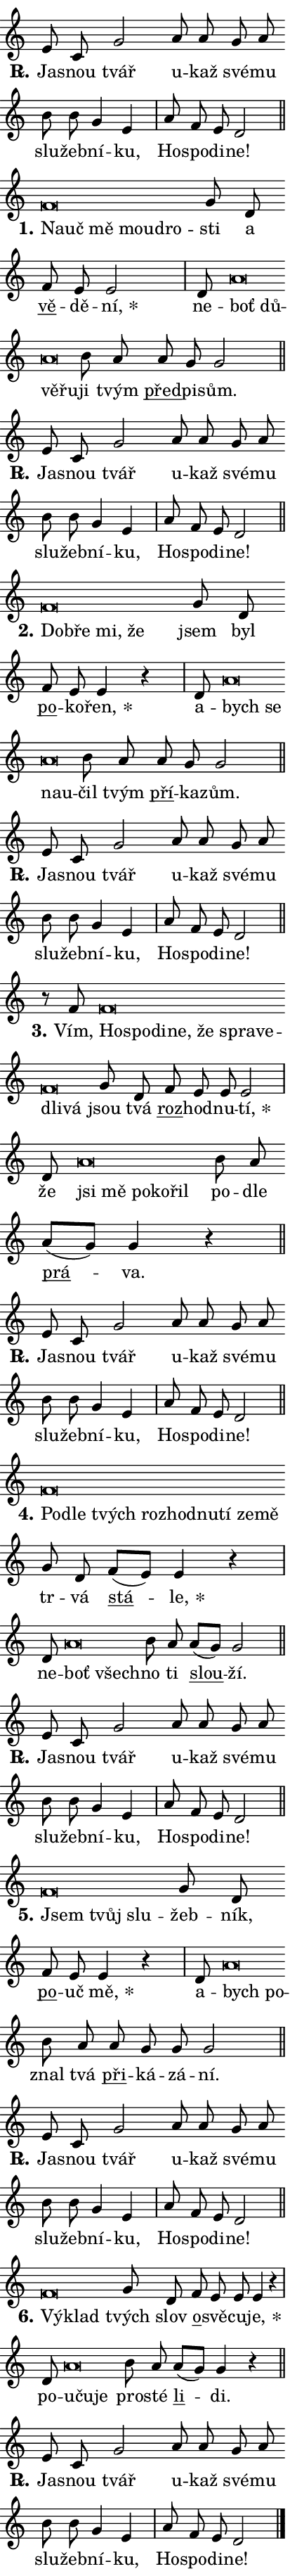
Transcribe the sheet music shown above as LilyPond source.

\version "2.24.0"
\header { tagline = "" }
\paper {
  indent = 0\cm
  top-margin = 0\cm
  right-margin = 0.13\cm % to fit lyric hyphens
  bottom-margin = 0\cm
  left-margin = 0\cm
  paper-width = 7\cm
  page-breaking = #ly:one-page-breaking
  system-system-spacing.basic-distance = #11
  score-system-spacing.basic-distance = #11
  ragged-last = ##f
}


%% Author: Thomas Morley
%% https://lists.gnu.org/archive/html/lilypond-user/2020-05/msg00002.html
#(define (line-position grob)
"Returns position of @var[grob} in current system:
   @code{'start}, if at first time-step
   @code{'end}, if at last time-step
   @code{'middle} otherwise
"
  (let* ((col (ly:item-get-column grob))
         (ln (ly:grob-object col 'left-neighbor))
         (rn (ly:grob-object col 'right-neighbor))
         (col-to-check-left (if (ly:grob? ln) ln col))
         (col-to-check-right (if (ly:grob? rn) rn col))
         (break-dir-left
           (and
             (ly:grob-property col-to-check-left 'non-musical #f)
             (ly:item-break-dir col-to-check-left)))
         (break-dir-right
           (and
             (ly:grob-property col-to-check-right 'non-musical #f)
             (ly:item-break-dir col-to-check-right))))
        (cond ((eqv? 1 break-dir-left) 'start)
              ((eqv? -1 break-dir-right) 'end)
              (else 'middle))))

#(define (tranparent-at-line-position vctor)
  (lambda (grob)
  "Relying on @code{line-position} select the relevant enry from @var{vctor}.
Used to determine transparency,"
    (case (line-position grob)
      ((end) (not (vector-ref vctor 0)))
      ((middle) (not (vector-ref vctor 1)))
      ((start) (not (vector-ref vctor 2))))))

noteHeadBreakVisibility =
#(define-music-function (break-visibility)(vector?)
"Makes @code{NoteHead}s transparent relying on @var{break-visibility}"
#{
  \override NoteHead.transparent =
    #(tranparent-at-line-position break-visibility)
#})

#(define delete-ledgers-for-transparent-note-heads
  (lambda (grob)
    "Reads whether a @code{NoteHead} is transparent.
If so this @code{NoteHead} is removed from @code{'note-heads} from
@var{grob}, which is supposed to be @code{LedgerLineSpanner}.
As a result ledgers are not printed for this @code{NoteHead}"
    (let* ((nhds-array (ly:grob-object grob 'note-heads))
           (nhds-list
             (if (ly:grob-array? nhds-array)
                 (ly:grob-array->list nhds-array)
                 '()))
           ;; Relies on the transparent-property being done before
           ;; Staff.LedgerLineSpanner.after-line-breaking is executed.
           ;; This is fragile ...
           (to-keep
             (remove
               (lambda (nhd)
                 (ly:grob-property nhd 'transparent #f))
               nhds-list)))
      ;; TODO find a better method to iterate over grob-arrays, similiar
      ;; to filter/remove etc for lists
      ;; For now rebuilt from scratch
      (set! (ly:grob-object grob 'note-heads)  '())
      (for-each
        (lambda (nhd)
          (ly:pointer-group-interface::add-grob grob 'note-heads nhd))
        to-keep))))

squashNotes = {
  \override NoteHead.X-extent = #'(-0.2 . 0.2)
  \override NoteHead.Y-extent = #'(-0.75 . 0)
  \override NoteHead.stencil =
    #(lambda (grob)
       (let ((pos (ly:grob-property grob 'staff-position)))
         (begin
           (if (< pos -7) (display "ERROR: Lower brevis then expected\n") (display "OK: Expected brevis position\n"))
           (if (<= pos -6) ly:text-interface::print ly:note-head::print))))
}
unSquashNotes = {
  \revert NoteHead.X-extent
  \revert NoteHead.Y-extent
  \revert NoteHead.stencil
}

hideNotes = \noteHeadBreakVisibility #begin-of-line-visible
unHideNotes = \noteHeadBreakVisibility #all-visible

% work-around for resetting accidentals
% https://lilypond.org/doc/v2.23/Documentation/notation/displaying-rhythms#unmetered-music
cadenzaMeasure = {
  \cadenzaOff
  \partial 1024 s1024
  \cadenzaOn
}

#(define-markup-command (accent layout props text) (markup?)
  "Underline accented syllable"
  (interpret-markup layout props
    #{\markup \override #'(offset . 4.3) \underline { #text }#}))

responsum = \markup \concat {
  "R" \hspace #-1.05 \path #0.1 #'((moveto 0 0.07) (lineto 0.9 0.8)) \hspace #0.05 "."
}

spaceSize = #0.6828661417322834 % exact space size for TeX Gyre Schola

\layout {
  \context {
    \Staff
    \remove "Time_signature_engraver"
    \override LedgerLineSpanner.after-line-breaking = #delete-ledgers-for-transparent-note-heads
  }
  \context {
    \Lyrics {
      \override LyricSpace.minimum-distance = \spaceSize
      \override LyricText.font-name = #"TeX Gyre Schola"
      \override LyricText.font-size = 1
      \override StanzaNumber.font-name = #"TeX Gyre Schola Bold"
      \override StanzaNumber.font-size = 1
    }
  }
  \context {
    \Score 
    \override NoteHead.text =
      #(lambda (grob) 
        (let ((pos (ly:grob-property grob 'staff-position)))
          #{\markup {
            \combine
              \halign #-0.55 \raise #(if (= pos -6) 0 0.5) \override #'(thickness . 2) \draw-line #'(3.2 . 0)
              \musicglyph "noteheads.sM1"
          }#}))
  }
}

% magnetic-lyrics.ily
%
%   written by
%     Jean Abou Samra <jean@abou-samra.fr>
%     Werner Lemberg <wl@gnu.org>
%
%   adapted by
%     Jiri Hon <jiri.hon@gmail.com>
%
% Version 2022-Apr-15

% https://www.mail-archive.com/lilypond-user@gnu.org/msg149350.html

#(define (Left_hyphen_pointer_engraver context)
   "Collect syllable-hyphen-syllable occurrences in lyrics and store
them in properties.  This engraver only looks to the left.  For
example, if the lyrics input is @code{foo -- bar}, it does the
following.

@itemize @bullet
@item
Set the @code{text} property of the @code{LyricHyphen} grob between
@q{foo} and @q{bar} to @code{foo}.

@item
Set the @code{left-hyphen} property of the @code{LyricText} grob with
text @q{foo} to the @code{LyricHyphen} grob between @q{foo} and
@q{bar}.
@end itemize

Use this auxiliary engraver in combination with the
@code{lyric-@/text::@/apply-@/magnetic-@/offset!} hook."
   (let ((hyphen #f)
         (text #f))
     (make-engraver
      (acknowledgers
       ((lyric-syllable-interface engraver grob source-engraver)
        (set! text grob)))
      (end-acknowledgers
       ((lyric-hyphen-interface engraver grob source-engraver)
        ;(when (not (grob::has-interface grob 'lyric-space-interface))
          (set! hyphen grob)));)
      ((stop-translation-timestep engraver)
       (when (and text hyphen)
         (ly:grob-set-object! text 'left-hyphen hyphen))
       (set! text #f)
       (set! hyphen #f)))))

#(define (lyric-text::apply-magnetic-offset! grob)
   "If the space between two syllables is less than the value in
property @code{LyricText@/.details@/.squash-threshold}, move the right
syllable to the left so that it gets concatenated with the left
syllable.

Use this function as a hook for
@code{LyricText@/.after-@/line-@/breaking} if the
@code{Left_@/hyphen_@/pointer_@/engraver} is active."
   (let ((hyphen (ly:grob-object grob 'left-hyphen #f)))
     (when hyphen
       (let ((left-text (ly:spanner-bound hyphen LEFT)))
         (when (grob::has-interface left-text 'lyric-syllable-interface)
           (let* ((common (ly:grob-common-refpoint grob left-text X))
                  (this-x-ext (ly:grob-extent grob common X))
                  (left-x-ext
                   (begin
                     ;; Trigger magnetism for left-text.
                     (ly:grob-property left-text 'after-line-breaking)
                     (ly:grob-extent left-text common X)))
                  ;; `delta` is the gap width between two syllables.
                  (delta (- (interval-start this-x-ext)
                            (interval-end left-x-ext)))
                  (details (ly:grob-property grob 'details))
                  (threshold (assoc-get 'squash-threshold details 0.2)))
             (when (< delta threshold)
               (let* (;; We have to manipulate the input text so that
                      ;; ligatures crossing syllable boundaries are not
                      ;; disabled.  For languages based on the Latin
                      ;; script this is essentially a beautification.
                      ;; However, for non-Western scripts it can be a
                      ;; necessity.
                      (lt (ly:grob-property left-text 'text))
                      (rt (ly:grob-property grob 'text))
                      (is-space (grob::has-interface hyphen 'lyric-space-interface))
                      (space (if is-space " " ""))
                      (extra-delta (if is-space spaceSize 0))
                      ;; Append new syllable.
                      (ltrt-space (if (and (string? lt) (string? rt))
                                (string-append lt space rt)
                                (make-concat-markup (list lt space rt))))
                      ;; Right-align `ltrt` to the right side.
                      (ltrt-space-markup (grob-interpret-markup
                               grob
                               (make-translate-markup
                                (cons (interval-length this-x-ext) 0)
                                (make-right-align-markup ltrt-space)))))
                 (begin
                   ;; Don't print `left-text`.
                   (ly:grob-set-property! left-text 'stencil #f)
                   ;; Set text and stencil (which holds all collected
                   ;; syllables so far) and shift it to the left.
                   (ly:grob-set-property! grob 'text ltrt-space)
                   (ly:grob-set-property! grob 'stencil ltrt-space-markup)
                   (ly:grob-translate-axis! grob (- (- delta extra-delta)) X))))))))))


#(define (lyric-hyphen::displace-bounds-first grob)
   ;; Make very sure this callback isn't triggered too early.
   (let ((left (ly:spanner-bound grob LEFT))
         (right (ly:spanner-bound grob RIGHT)))
     (ly:grob-property left 'after-line-breaking)
     (ly:grob-property right 'after-line-breaking)
     (ly:lyric-hyphen::print grob)))

squashThreshold = #0.4

\layout {
  \context {
    \Lyrics
    \consists #Left_hyphen_pointer_engraver
    \override LyricText.after-line-breaking =
      #lyric-text::apply-magnetic-offset!
    \override LyricHyphen.stencil = #lyric-hyphen::displace-bounds-first
    \override LyricText.details.squash-threshold = \squashThreshold
    \override LyricHyphen.minimum-distance = 0
    \override LyricHyphen.minimum-length = \squashThreshold
  }
}

squashText = \override LyricText.details.squash-threshold = 9999
unSquashText = \override LyricText.details.squash-threshold = \squashThreshold

leftText = \override LyricText.self-alignment-X = #LEFT
unLeftText = \revert LyricText.self-alignment-X

starOffset = #(lambda (grob) 
                (let ((x_offset (ly:self-alignment-interface::aligned-on-x-parent grob)))
                  (if (= x_offset 0) 0 (+ x_offset 1.2))))

star = #(define-music-function (syllable)(string?)
"Append star separator at the end of a syllable"
#{
  \once \override LyricText.X-offset = #starOffset
  \lyricmode { \markup {
    #syllable
    \override #'((font-name . "TeX Gyre Schola Bold")) \hspace #0.2 \lower #0.65 \larger "*"
  } }
#})

starAccent = #(define-music-function (syllable)(string?)
"Append star separator at the end of a syllable and make accent"
#{
  \once \override LyricText.X-offset = #starOffset
  \lyricmode { \markup {
    \accent #syllable
    \override #'((font-name . "TeX Gyre Schola Bold")) \hspace #0.2 \lower #0.65 \larger "*"
  } }
#})

breath = #(define-music-function (syllable)(string?)
"Append breathing indicator at the end of a syllable"
#{
  \lyricmode { \markup { #syllable "+" } }
#})

optionalBreath = #(define-music-function (syllable)(string?)
"Append optional breathing indicator at the end of a syllable"
#{
  \lyricmode { \markup { #syllable "(+)" } }
#})


\score {
    <<
        \new Voice = "melody" { \cadenzaOn \key c \major \relative { e'8 c g'2 a8 a \bar "" g a \bar "" b b \bar "" g4 e \cadenzaMeasure \bar "|" a8 f e d2 \cadenzaMeasure \bar "||" \break } }
        \new Lyrics \lyricsto "melody" { \lyricmode { \set stanza = \responsum
Ja -- snou tvář u -- kaž své -- mu slu -- žeb -- ní -- ku, Ho -- spo -- di -- ne! } }
    >>
    \layout {}
}

\score {
    <<
        \new Voice = "melody" { \cadenzaOn \key c \major \relative { \squashNotes f'\breve*1/16 \hideNotes \breve*1/16 \bar "" \breve*1/16 \bar "" \breve*1/16 \breve*1/16 \bar "" \unHideNotes \unSquashNotes g8 d \bar "" f e e2 \cadenzaMeasure \bar "|" d8 \squashNotes a'\breve*1/16 \hideNotes \breve*1/16 \bar "" \breve*1/16 \breve*1/16 \bar "" \unHideNotes \unSquashNotes b8 a \bar "" a g g2 \cadenzaMeasure \bar "||" \break } }
        \new Lyrics \lyricsto "melody" { \lyricmode { \set stanza = "1."
\leftText Na -- \squashText uč mě mou -- dro -- \unLeftText \unSquashText sti a \markup \accent vě -- dě -- \star ní, ne -- \leftText boť \squashText dů -- vě -- řu -- \unLeftText \unSquashText ji tvým \markup \accent před -- pi -- sům. } }
    >>
    \layout {}
}

\score {
    <<
        \new Voice = "melody" { \cadenzaOn \key c \major \relative { e'8 c g'2 a8 a \bar "" g a \bar "" b b \bar "" g4 e \cadenzaMeasure \bar "|" a8 f e d2 \cadenzaMeasure \bar "||" \break } }
        \new Lyrics \lyricsto "melody" { \lyricmode { \set stanza = \responsum
Ja -- snou tvář u -- kaž své -- mu slu -- žeb -- ní -- ku, Ho -- spo -- di -- ne! } }
    >>
    \layout {}
}

\score {
    <<
        \new Voice = "melody" { \cadenzaOn \key c \major \relative { \squashNotes f'\breve*1/16 \hideNotes \breve*1/16 \bar "" \breve*1/16 \breve*1/16 \bar "" \unHideNotes \unSquashNotes g8 d \bar "" f e e4 r \cadenzaMeasure \bar "|" d8 \squashNotes a'\breve*1/16 \hideNotes \breve*1/16 \bar "" \breve*1/16 \breve*1/16 \bar "" \unHideNotes \unSquashNotes b8 a \bar "" a g g2 \cadenzaMeasure \bar "||" \break } }
        \new Lyrics \lyricsto "melody" { \lyricmode { \set stanza = "2."
\leftText Dob -- \squashText ře mi, že \unLeftText \unSquashText jsem byl \markup \accent po -- ko -- \star řen, a -- \leftText bych \squashText se na -- u -- \unLeftText \unSquashText čil tvým \markup \accent pří -- ka -- zům. } }
    >>
    \layout {}
}

\score {
    <<
        \new Voice = "melody" { \cadenzaOn \key c \major \relative { e'8 c g'2 a8 a \bar "" g a \bar "" b b \bar "" g4 e \cadenzaMeasure \bar "|" a8 f e d2 \cadenzaMeasure \bar "||" \break } }
        \new Lyrics \lyricsto "melody" { \lyricmode { \set stanza = \responsum
Ja -- snou tvář u -- kaž své -- mu slu -- žeb -- ní -- ku, Ho -- spo -- di -- ne! } }
    >>
    \layout {}
}

\score {
    <<
        \new Voice = "melody" { \cadenzaOn \key c \major \relative { r8 f'8 \squashNotes f\breve*1/16 \hideNotes \breve*1/16 \bar "" \breve*1/16 \bar "" \breve*1/16 \bar "" \breve*1/16 \bar "" \breve*1/16 \bar "" \breve*1/16 \bar "" \breve*1/16 \breve*1/16 \bar "" \unHideNotes \unSquashNotes g8 d \bar "" f e e e2 \cadenzaMeasure \bar "|" d8 \squashNotes a'\breve*1/16 \hideNotes \breve*1/16 \bar "" \breve*1/16 \bar "" \breve*1/16 \breve*1/16 \bar "" \unHideNotes \unSquashNotes b8 a \bar "" a[( g)] g4 r \cadenzaMeasure \bar "||" \break } }
        \new Lyrics \lyricsto "melody" { \lyricmode { \set stanza = "3."
Vím, \leftText Ho -- \squashText spo -- di -- ne, že spra -- ve -- dli -- vá \unLeftText \unSquashText jsou tvá \markup \accent roz -- hod -- nu -- \star tí, že \leftText jsi \squashText mě po -- ko -- řil \unLeftText \unSquashText po -- dle \markup \accent prá -- va. } }
    >>
    \layout {}
}

\score {
    <<
        \new Voice = "melody" { \cadenzaOn \key c \major \relative { e'8 c g'2 a8 a \bar "" g a \bar "" b b \bar "" g4 e \cadenzaMeasure \bar "|" a8 f e d2 \cadenzaMeasure \bar "||" \break } }
        \new Lyrics \lyricsto "melody" { \lyricmode { \set stanza = \responsum
Ja -- snou tvář u -- kaž své -- mu slu -- žeb -- ní -- ku, Ho -- spo -- di -- ne! } }
    >>
    \layout {}
}

\score {
    <<
        \new Voice = "melody" { \cadenzaOn \key c \major \relative { \squashNotes f'\breve*1/16 \hideNotes \breve*1/16 \bar "" \breve*1/16 \bar "" \breve*1/16 \bar "" \breve*1/16 \bar "" \breve*1/16 \bar "" \breve*1/16 \bar "" \breve*1/16 \breve*1/16 \bar "" \unHideNotes \unSquashNotes g8 d \bar "" f[( e)] e4 r \cadenzaMeasure \bar "|" d8 \squashNotes a'\breve*1/16 \hideNotes \breve*1/16 \bar "" \unHideNotes \unSquashNotes b8 a \bar "" a[( g)] g2 \cadenzaMeasure \bar "||" \break } }
        \new Lyrics \lyricsto "melody" { \lyricmode { \set stanza = "4."
\leftText Po -- \squashText dle tvých roz -- hod -- nu -- tí ze -- mě \unLeftText \unSquashText tr -- vá \markup \accent stá -- \star le, ne -- \leftText boť \squashText všech -- \unLeftText \unSquashText no ti \markup \accent slou -- ží. } }
    >>
    \layout {}
}

\score {
    <<
        \new Voice = "melody" { \cadenzaOn \key c \major \relative { e'8 c g'2 a8 a \bar "" g a \bar "" b b \bar "" g4 e \cadenzaMeasure \bar "|" a8 f e d2 \cadenzaMeasure \bar "||" \break } }
        \new Lyrics \lyricsto "melody" { \lyricmode { \set stanza = \responsum
Ja -- snou tvář u -- kaž své -- mu slu -- žeb -- ní -- ku, Ho -- spo -- di -- ne! } }
    >>
    \layout {}
}

\score {
    <<
        \new Voice = "melody" { \cadenzaOn \key c \major \relative { \squashNotes f'\breve*1/16 \hideNotes \breve*1/16 \breve*1/16 \bar "" \unHideNotes \unSquashNotes g8 d \bar "" f e e4 r \cadenzaMeasure \bar "|" d8 \squashNotes a'\breve*1/16 \hideNotes \breve*1/16 \bar "" \unHideNotes \unSquashNotes b8 a \bar "" a g g g2 \cadenzaMeasure \bar "||" \break } }
        \new Lyrics \lyricsto "melody" { \lyricmode { \set stanza = "5."
\leftText Jsem \squashText tvůj slu -- \unLeftText \unSquashText žeb -- ník, \markup \accent po -- uč \star mě, a -- \leftText bych \squashText po -- \unLeftText \unSquashText znal tvá \markup \accent při -- ká -- zá -- ní. } }
    >>
    \layout {}
}

\score {
    <<
        \new Voice = "melody" { \cadenzaOn \key c \major \relative { e'8 c g'2 a8 a \bar "" g a \bar "" b b \bar "" g4 e \cadenzaMeasure \bar "|" a8 f e d2 \cadenzaMeasure \bar "||" \break } }
        \new Lyrics \lyricsto "melody" { \lyricmode { \set stanza = \responsum
Ja -- snou tvář u -- kaž své -- mu slu -- žeb -- ní -- ku, Ho -- spo -- di -- ne! } }
    >>
    \layout {}
}

\score {
    <<
        \new Voice = "melody" { \cadenzaOn \key c \major \relative { \squashNotes f'\breve*1/16 \hideNotes \breve*1/16 \bar "" \unHideNotes \unSquashNotes g8 d \bar "" f e e e4 r \cadenzaMeasure \bar "|" d8 \squashNotes a'\breve*1/16 \hideNotes \breve*1/16 \breve*1/16 \bar "" \unHideNotes \unSquashNotes b8 a \bar "" a[( g)] g4 r \cadenzaMeasure \bar "||" \break } }
        \new Lyrics \lyricsto "melody" { \lyricmode { \set stanza = "6."
\leftText Vý -- \squashText klad \unLeftText \unSquashText tvých slov \markup \accent o -- svě -- cu -- \star je, po -- \leftText u -- \squashText ču -- je \unLeftText \unSquashText pro -- sté \markup \accent li -- di. } }
    >>
    \layout {}
}

\score {
    <<
        \new Voice = "melody" { \cadenzaOn \key c \major \relative { e'8 c g'2 a8 a \bar "" g a \bar "" b b \bar "" g4 e \cadenzaMeasure \bar "|" a8 f e d2 \cadenzaMeasure \bar "||" \break } \bar "|." }
        \new Lyrics \lyricsto "melody" { \lyricmode { \set stanza = \responsum
Ja -- snou tvář u -- kaž své -- mu slu -- žeb -- ní -- ku, Ho -- spo -- di -- ne! } }
    >>
    \layout {}
}
